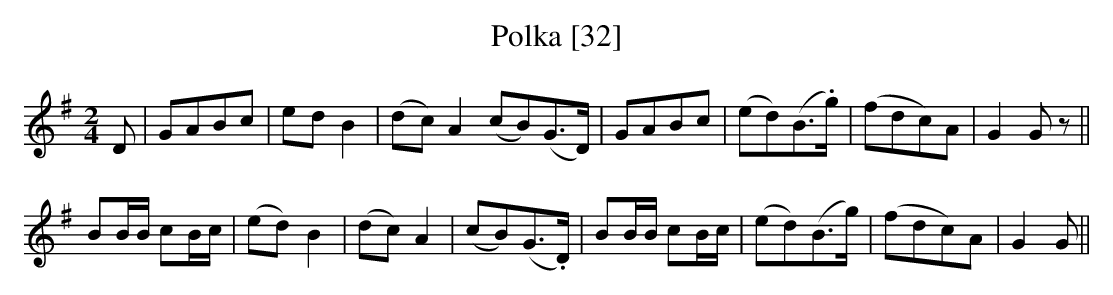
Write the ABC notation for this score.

X:1
T:Polka [32]
M:2/4
L:1/8
K:G
D|GABc|e-d B2|(d-c)A2 (cB)(G>D)|GABc|(ed)(B>.g)|(fdc)A|G2Gz||
BB/B/ cB/c/|(ed)B2|(dc)A2|(cB)(G>.D)|BB/B/ cB/c/|(ed)(B>g)|(fdc)A|G2G||
